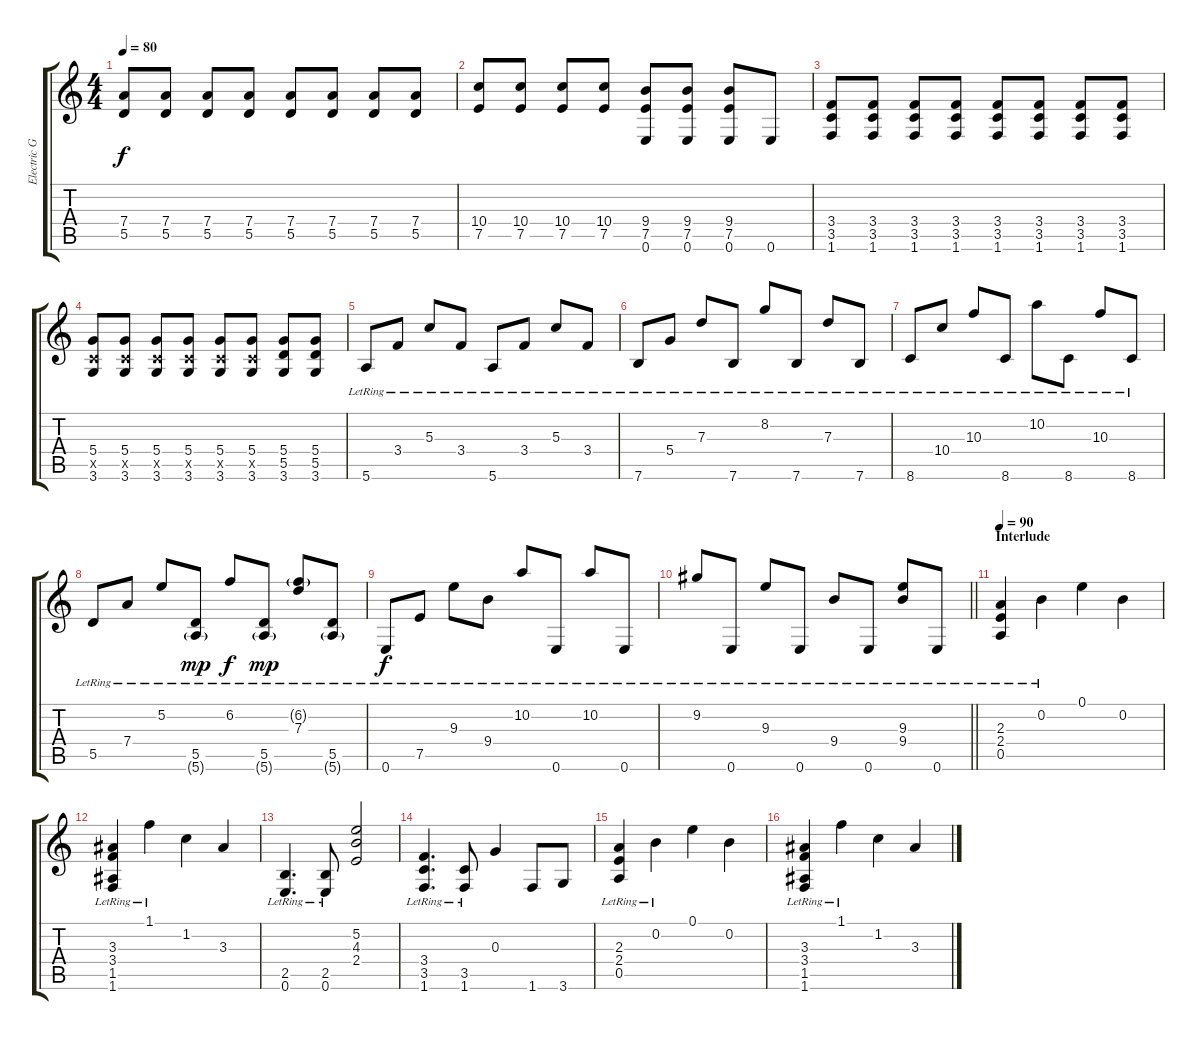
\track ("Electric Guitar I" "Electric G") {instrument distortionguitar}
\staff {score tabs}
\tuning (E4 B3 G3 D3 A2 E2) {hide}
\ts (4 4)
\tempo 80
\clef g2
\ks c
(7.4 5.5).8{dy f} (7.4 5.5).8 (7.4 5.5).8 (7.4 5.5).8 (7.4 5.5).8 (7.4 5.5).8 (7.4 5.5).8 (7.4 5.5).8 |
(10.4 7.5).8 (10.4 7.5).8 (10.4 7.5).8 (10.4 7.5).8 (9.4 7.5 0.6).8 (9.4 7.5 0.6).8 (9.4 7.5 0.6).8 0.6.8 |
(3.4 3.5 1.6).8 (3.4 3.5 1.6).8 (3.4 3.5 1.6).8 (3.4 3.5 1.6).8 (3.4 3.5 1.6).8 (3.4 3.5 1.6).8 (3.4 3.5 1.6).8 (3.4 3.5 1.6).8 |
(5.4 3.5{x} 3.6).8 (5.4 3.5{x} 3.6).8 (5.4 3.5{x} 3.6).8 (5.4 3.5{x} 3.6).8 (5.4 3.5{x} 3.6).8 (5.4 3.5{x} 3.6).8 (5.4 5.5 3.6).8 (5.4 5.5 3.6).8 |
5.6{lr}.8 3.4{lr}.8 5.3{lr}.8 3.4{lr}.8 5.6{lr}.8 3.4{lr}.8 5.3{lr}.8 3.4{lr}.8 |
7.6{lr}.8 5.4{lr}.8 7.3{lr}.8 7.6{lr}.8 8.2{lr}.8 7.6{lr}.8 7.3{lr}.8 7.6{lr}.8 |
8.6{lr}.8 10.4{lr}.8 10.3{lr}.8 8.6{lr}.8 10.2{lr}.8 8.6{lr}.8 10.3{lr}.8 8.6{lr}.8 |
5.5{lr}.8 7.4{lr}.8 5.2{lr}.8 (5.5{lr} 5.6{g lr}).8{dy mp} 6.2{lr}.8{dy f} (5.5{lr} 5.6{g lr}).8{dy mp} (6.2{g lr} 7.3{lr}).8 (5.5{lr} 5.6{g lr}).8 |
0.6{lr}.8{dy f} 7.5{lr}.8 9.3{lr}.8 9.4{lr}.8 10.2{lr}.8 0.6{lr}.8 10.2{lr}.8 0.6{lr}.8 |
\barLineRight lightlight
9.2{lr}.8 0.6{lr}.8 9.3{lr}.8 0.6{lr}.8 9.4{lr}.8 0.6{lr}.8 (9.3{lr} 9.4{lr}).8 0.6{lr}.8 |
\section ("" "Interlude")
\tempo 90
(2.3{lr} 2.4{lr} 0.5{lr}).4 0.2{lr}.4 0.1.4 0.2.4 |
(3.3{lr} 3.4{lr} 1.5{lr} 1.6{lr}).4 1.1{lr}.4 1.2.4 3.3.4 |
(2.5{lr} 0.6{lr}).4{d} (2.5{lr} 0.6{lr}).8 (5.2 4.3 2.4).2 |
(3.4{lr} 3.5{lr} 1.6{lr}).4{d} (3.5{lr} 1.6{lr}).8 0.3.4 1.6.8 3.6.8 |
(2.3{lr} 2.4{lr} 0.5{lr}).4 0.2{lr}.4 0.1.4 0.2.4 |
(3.3{lr} 3.4{lr} 1.5{lr} 1.6{lr}).4 1.1{lr}.4 1.2.4 3.3.4
